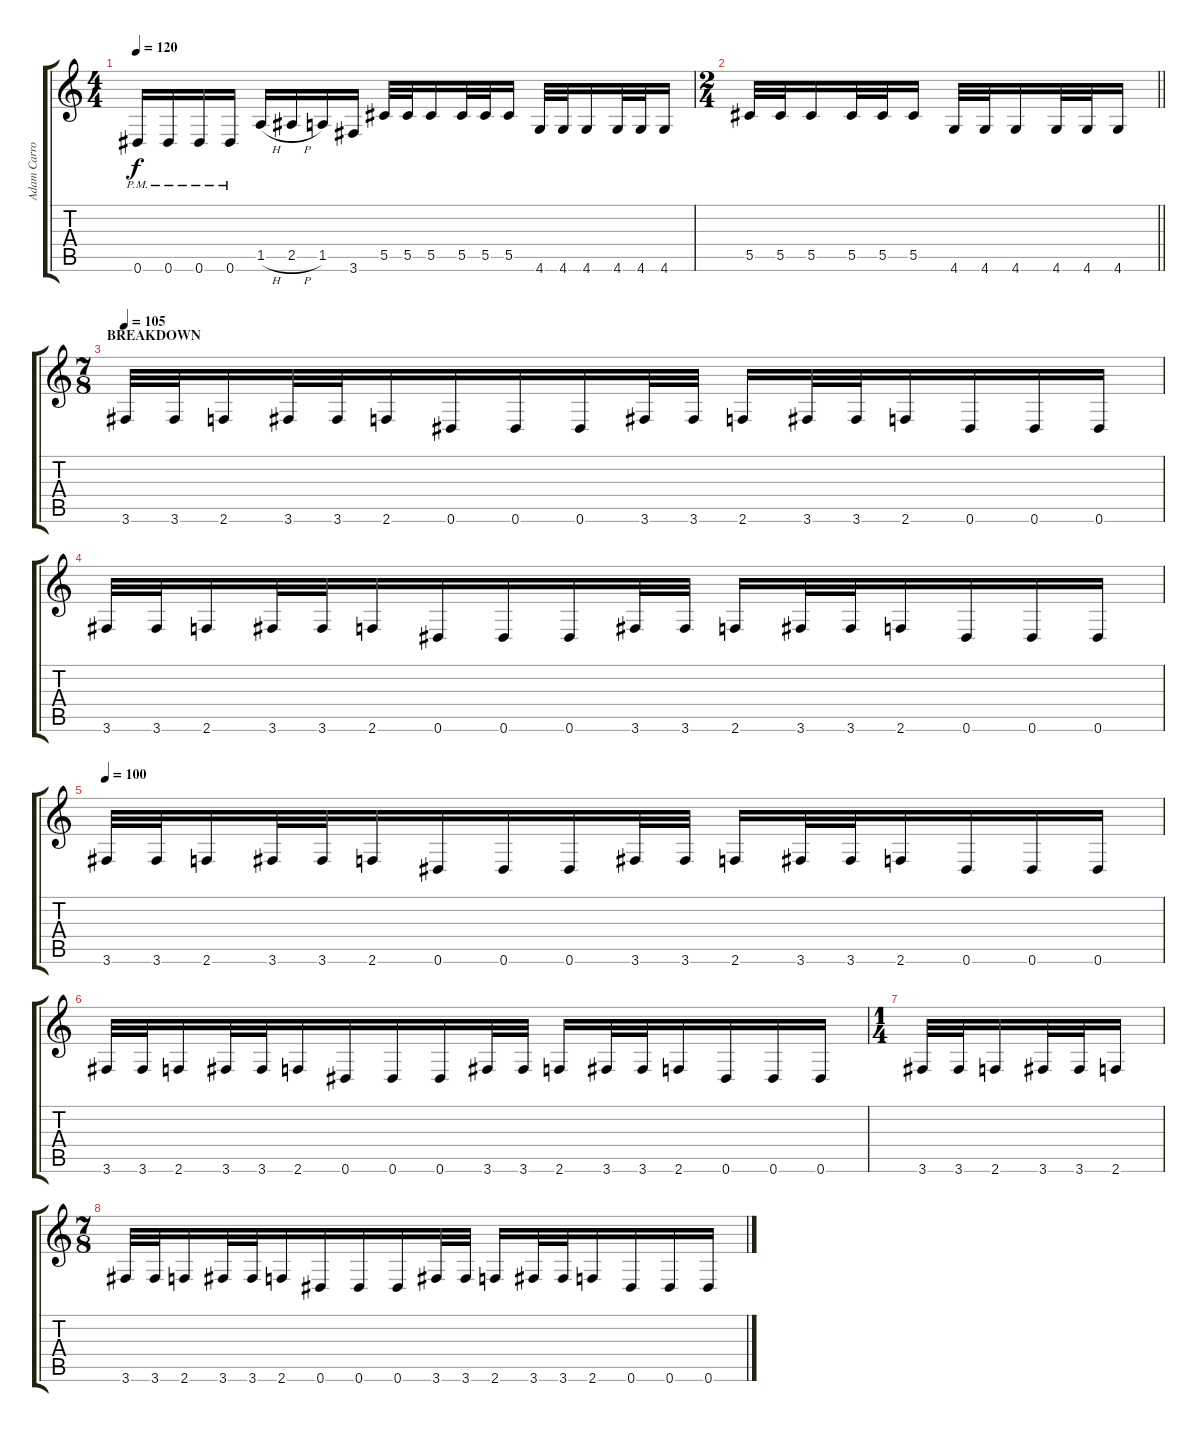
\track ("Adam Carroll" "Adam Carro") {instrument distortionguitar}
\staff {score tabs}
\tuning (Eb4 Bb3 Gb3 Db3 Ab2 Eb2) {hide}
\ts (4 4)
\tempo 120
\clef g2
\ks c
0.6{pm}.16{dy f} 0.6{pm}.16 0.6{pm}.16 0.6{pm}.16 1.5{h}.16 2.5{h}.16 1.5.16 3.6.16 5.5.32 5.5.32 5.5.16 5.5.32 5.5.32 5.5.16 4.6.32 4.6.32 4.6.16 4.6.32 4.6.32 4.6.16 |
\ts (2 4)
\barLineRight lightlight
5.5.32 5.5.32 5.5.16 5.5.32 5.5.32 5.5.16 4.6.32 4.6.32 4.6.16 4.6.32 4.6.32 4.6.16 |
\ts (7 8)
\section ("" "BREAKDOWN")
\tempo 105
3.6.32 3.6.32 2.6.16 3.6.32 3.6.32 2.6.16 0.6.16 0.6.16 0.6.16 3.6.32 3.6.32 2.6.16 3.6.32 3.6.32 2.6.16 0.6.16 0.6.16 0.6.16 |
3.6.32 3.6.32 2.6.16 3.6.32 3.6.32 2.6.16 0.6.16 0.6.16 0.6.16 3.6.32 3.6.32 2.6.16 3.6.32 3.6.32 2.6.16 0.6.16 0.6.16 0.6.16 |
\tempo 100
3.6.32 3.6.32 2.6.16 3.6.32 3.6.32 2.6.16 0.6.16 0.6.16 0.6.16 3.6.32 3.6.32 2.6.16 3.6.32 3.6.32 2.6.16 0.6.16 0.6.16 0.6.16 |
3.6.32 3.6.32 2.6.16 3.6.32 3.6.32 2.6.16 0.6.16 0.6.16 0.6.16 3.6.32 3.6.32 2.6.16 3.6.32 3.6.32 2.6.16 0.6.16 0.6.16 0.6.16 |
\ts (1 4)
3.6.32 3.6.32 2.6.16 3.6.32 3.6.32 2.6.16 |
\ts (7 8)
3.6.32 3.6.32 2.6.16 3.6.32 3.6.32 2.6.16 0.6.16 0.6.16 0.6.16 3.6.32 3.6.32 2.6.16 3.6.32 3.6.32 2.6.16 0.6.16 0.6.16 0.6.16
